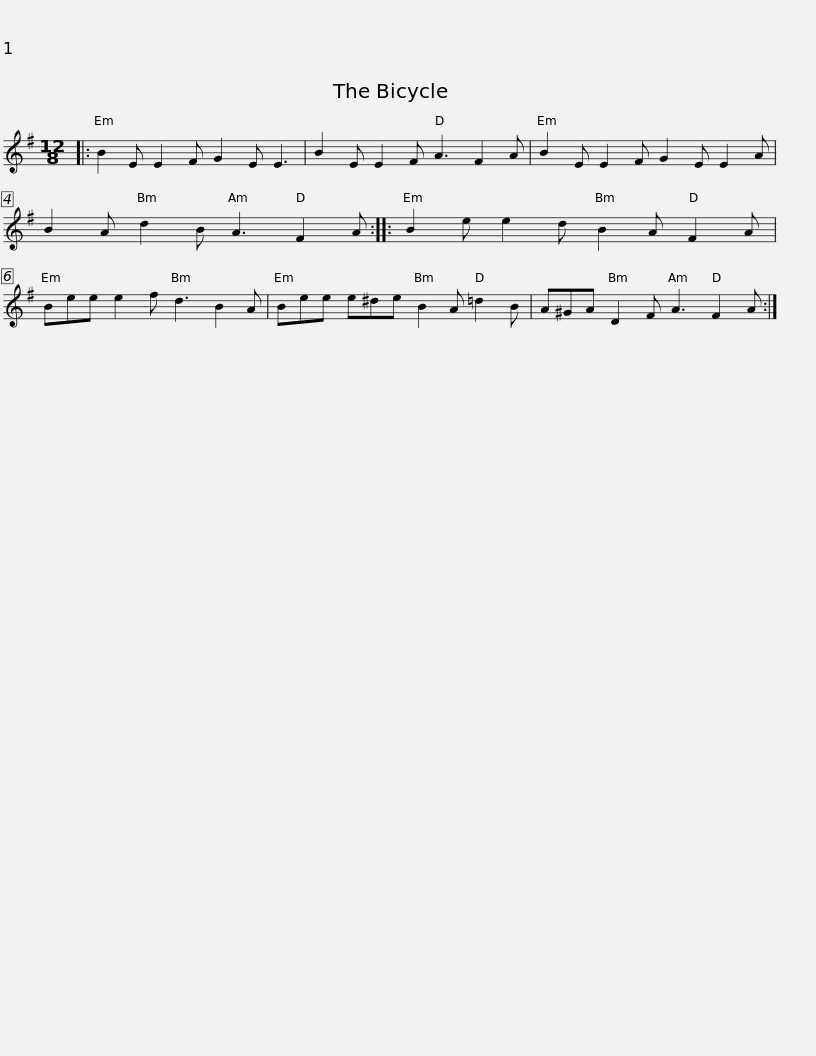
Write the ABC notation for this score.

X:1
L:1/8
M:12/8
I:linebreak $
K:G
V:1 treble
V:1
|: B2 E E2 F G2 E E3 | B2 E E2 F A3 F2 A | B2 E E2 F G2 E E2 A | B2 A d2 B A3 F2 A ::$ B2 e e2 d B2 A F2 A | %5
 Bee e2 f d3 B2 A | Bee e^de B2 A =d2 B | A^GA D2 F A3 F2 A :| %8
